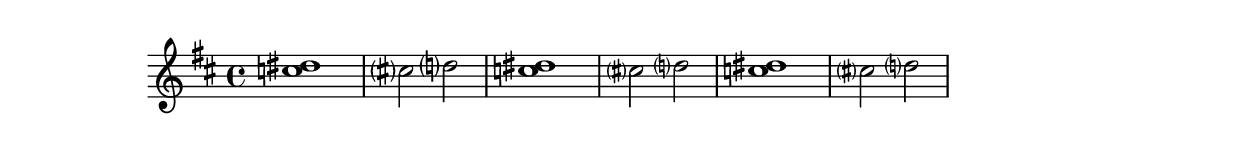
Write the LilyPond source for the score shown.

\version "2.1.7"
\header{
	texidoc="@cindex Cautionary Accidentals
LilyPond can display cautionary accidentals in different ways.
" }
\score { \notes \context Staff \transpose c c'' {
  \key d \major
%  \property Staff.autoReminders = #'cautionary
  \property Staff.Accidental \override #'font-size = #0
  <dis c>1 cis?2 d?
  \property Staff.Accidental \override #'cautionary-style = #'smaller
  <dis c>1 cis?2 d?
  \property Staff.Accidental \override #'cautionary-style = #'parentheses
  <dis c>1 cis?2 d?

}
\paper{raggedright = ##t}
}


